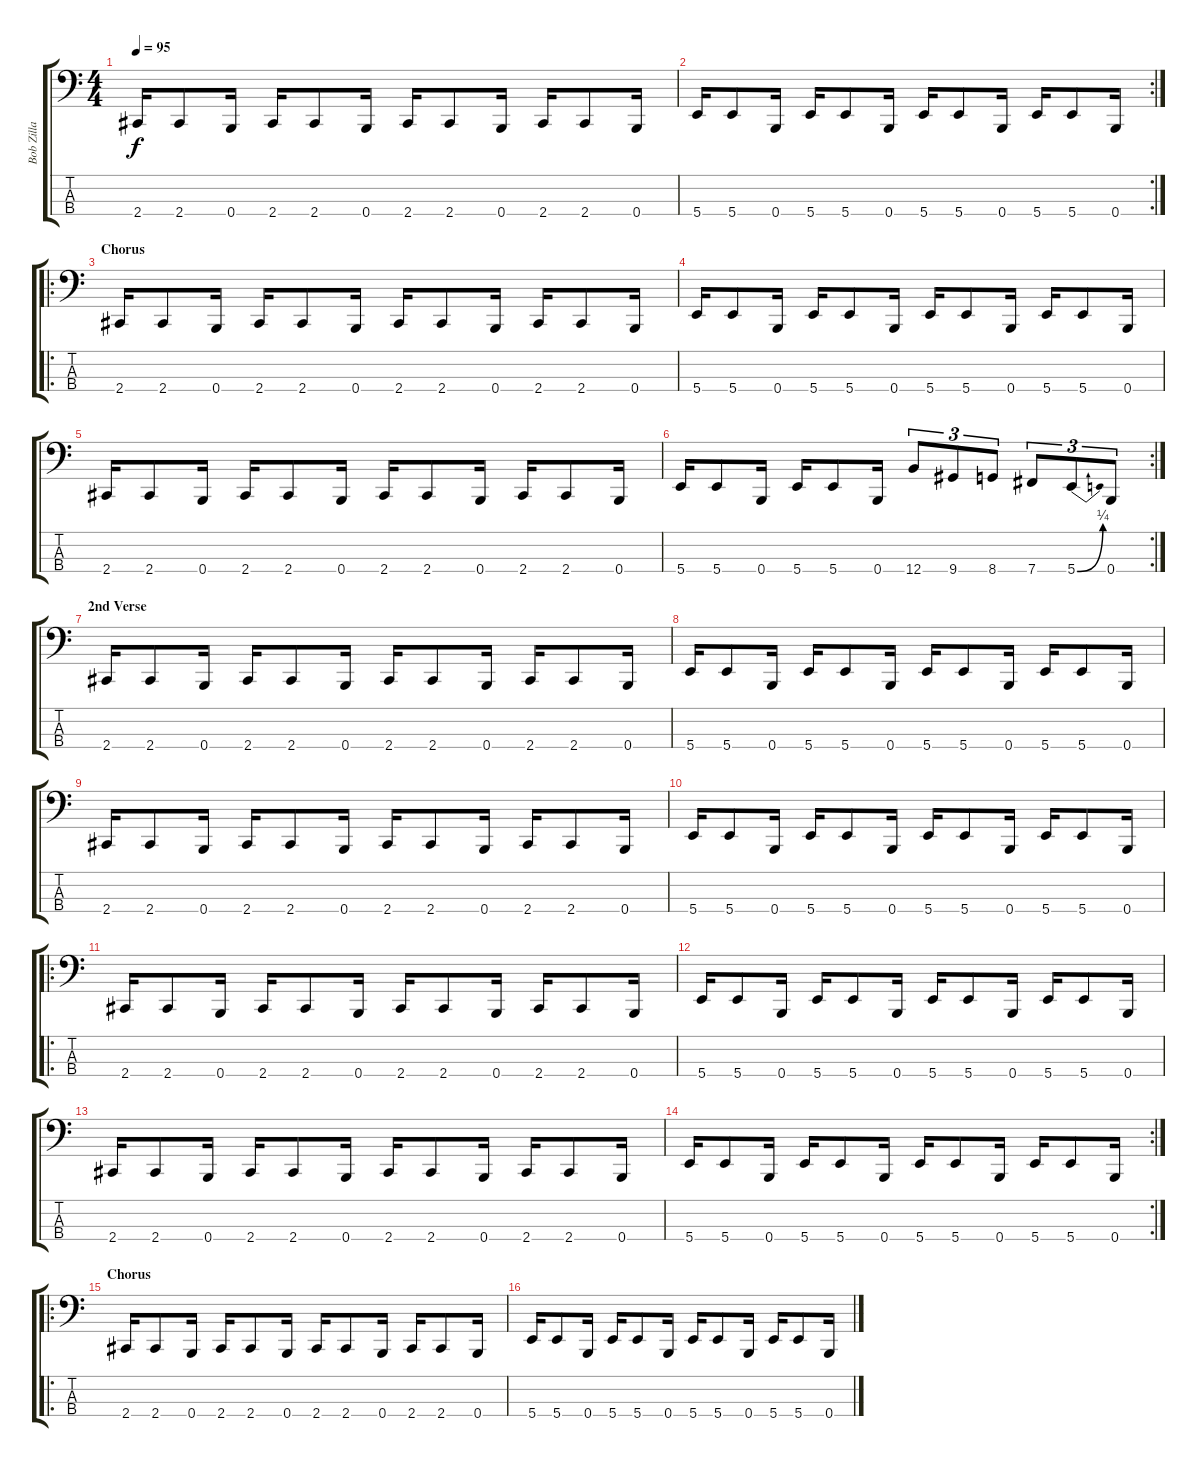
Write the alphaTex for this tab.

\track ("Bob Zilla (Bass)" "Bob Zilla ") {instrument electricbasspick}
\staff {score tabs}
\tuning (E2 B1 Gb1 B0) {hide}
\ts (4 4)
\tempo 95
\clef f4
\ks c
2.4.16{dy f} 2.4.8 0.4.16 2.4.16 2.4.8 0.4.16 2.4.16 2.4.8 0.4.16 2.4.16 2.4.8 0.4.16 |
\rc 2
5.4.16 5.4.8 0.4.16 5.4.16 5.4.8 0.4.16 5.4.16 5.4.8 0.4.16 5.4.16 5.4.8 0.4.16 |
\ro
\section ("" "Chorus")
2.4.16{volume 16} 2.4.8 0.4.16 2.4.16 2.4.8 0.4.16 2.4.16 2.4.8 0.4.16 2.4.16 2.4.8 0.4.16 |
5.4.16 5.4.8 0.4.16 5.4.16 5.4.8 0.4.16 5.4.16 5.4.8 0.4.16 5.4.16 5.4.8 0.4.16 |
2.4.16 2.4.8 0.4.16 2.4.16 2.4.8 0.4.16 2.4.16 2.4.8 0.4.16 2.4.16 2.4.8 0.4.16 |
\rc 2
5.4.16 5.4.8 0.4.16 5.4.16 5.4.8 0.4.16 12.4.8{tu (3 2)} 9.4.8{tu (3 2)} 8.4.8{tu (3 2)} 7.4.8{tu (3 2)} 5.4{be (bend 0 0 60 1)}.8{tu (3 2)} 0.4.8{tu (3 2)} |
\section ("" "2nd Verse")
2.4.16{volume 10} 2.4.8 0.4.16 2.4.16 2.4.8 0.4.16 2.4.16 2.4.8 0.4.16 2.4.16 2.4.8 0.4.16 |
5.4.16 5.4.8 0.4.16 5.4.16 5.4.8 0.4.16 5.4.16 5.4.8 0.4.16 5.4.16 5.4.8 0.4.16 |
2.4.16 2.4.8 0.4.16 2.4.16 2.4.8 0.4.16 2.4.16 2.4.8 0.4.16 2.4.16 2.4.8 0.4.16 |
5.4.16 5.4.8 0.4.16 5.4.16 5.4.8 0.4.16 5.4.16 5.4.8 0.4.16 5.4.16 5.4.8 0.4.16 |
\ro
2.4.16 2.4.8 0.4.16 2.4.16 2.4.8 0.4.16 2.4.16 2.4.8 0.4.16 2.4.16 2.4.8 0.4.16 |
5.4.16 5.4.8 0.4.16 5.4.16 5.4.8 0.4.16 5.4.16 5.4.8 0.4.16 5.4.16 5.4.8 0.4.16 |
2.4.16 2.4.8 0.4.16 2.4.16 2.4.8 0.4.16 2.4.16 2.4.8 0.4.16 2.4.16 2.4.8 0.4.16 |
\rc 2
5.4.16 5.4.8 0.4.16 5.4.16 5.4.8 0.4.16 5.4.16 5.4.8 0.4.16 5.4.16 5.4.8 0.4.16 |
\ro
\section ("" "Chorus")
2.4.16{volume 16} 2.4.8 0.4.16 2.4.16 2.4.8 0.4.16 2.4.16 2.4.8 0.4.16 2.4.16 2.4.8 0.4.16 |
5.4.16 5.4.8 0.4.16 5.4.16 5.4.8 0.4.16 5.4.16 5.4.8 0.4.16 5.4.16 5.4.8 0.4.16
